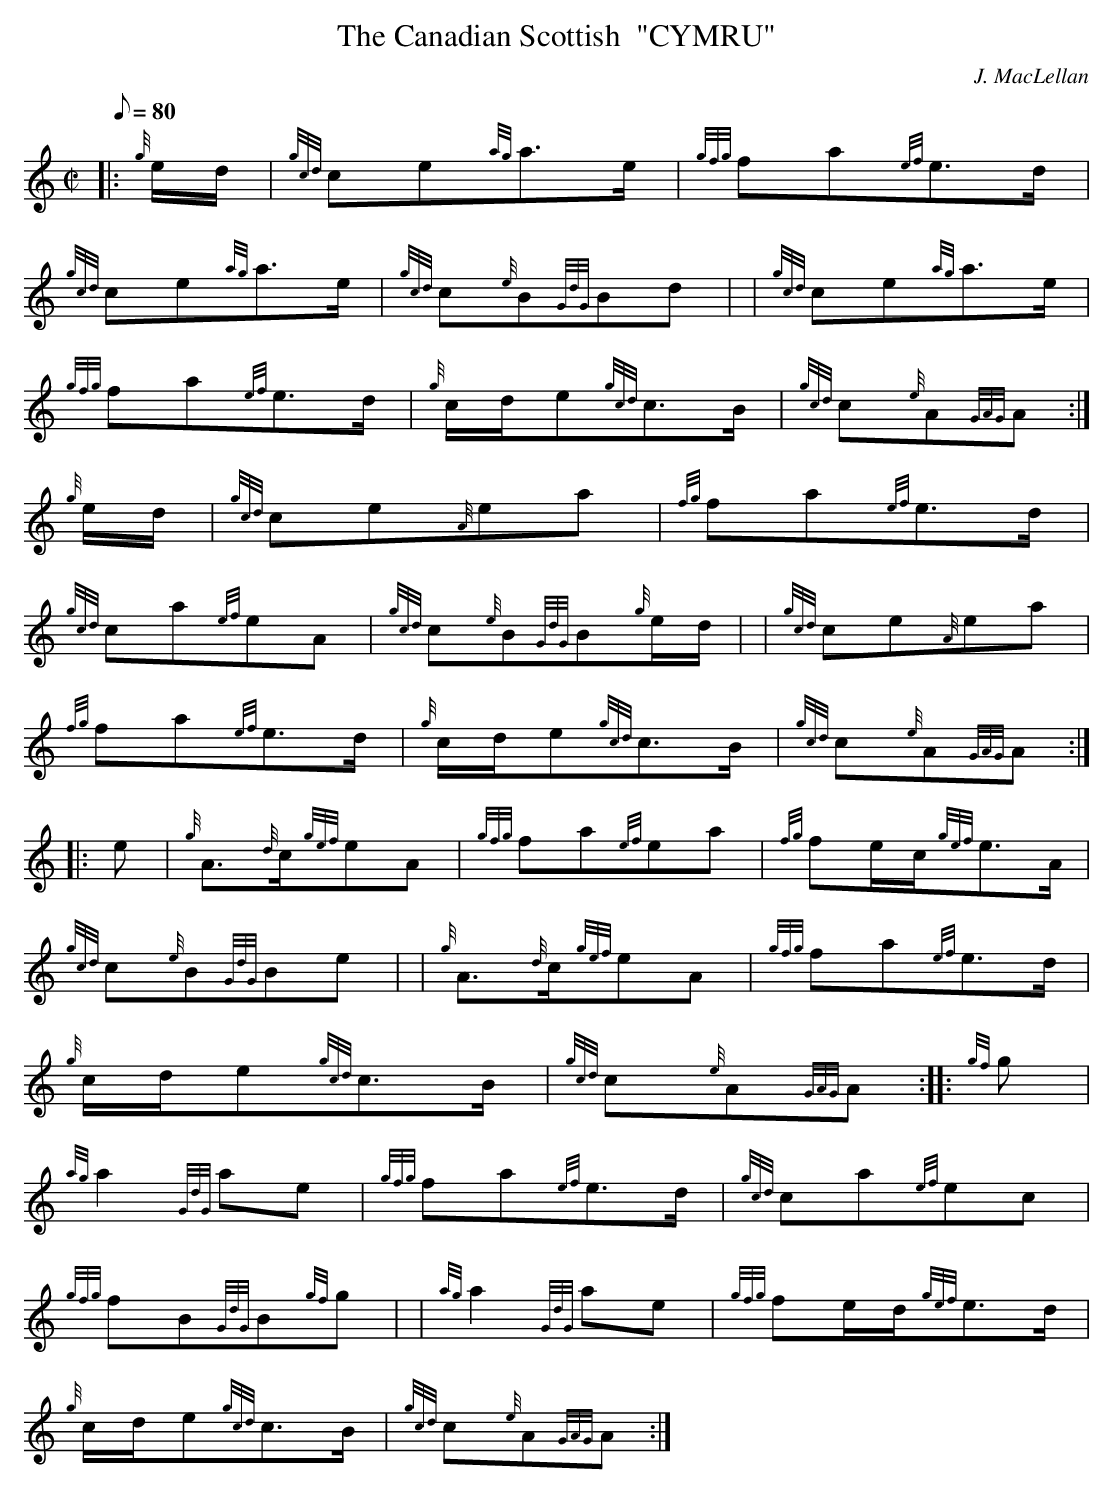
X:1
T:The Canadian Scottish  "CYMRU"
M:C|
L:1/8
Q:80
C:J. MacLellan
K:HP
|: {g}e/2d/2 | \
{gcd}ce{ag}a3/2e/2 | \
{gfg}fa{ef}e3/2d/2 |
{gcd}ce{ag}a3/2e/2 | \
{gcd}c{e}B{GdG}Bd | | \
{gcd}ce{ag}a3/2e/2 |
{gfg}fa{ef}e3/2d/2 | \
{g}c/2d/2e{gcd}c3/2B/2 | \
{gcd}c{e}A{GAG}A :|
{g}e/2d/2 | \
{gcd}ce{A}ea | \
{fg}fa{ef}e3/2d/2 |
{gcd}ca{ef}eA | \
{gcd}c{e}B{GdG}B{g}e/2d/2 | | \
{gcd}ce{A}ea |
{fg}fa{ef}e3/2d/2 | \
{g}c/2d/2e{gcd}c3/2B/2 | \
{gcd}c{e}A{GAG}A ::
e | \
{g}A3/2{d}c/2{gef}eA | \
{gfg}fa{ef}ea | \
{fg}fe/2c/2{gef}e3/2A/2 |
{gcd}c{e}B{GdG}Be | | \
{g}A3/2{d}c/2{gef}eA | \
{gfg}fa{ef}e3/2d/2 |
{g}c/2d/2e{gcd}c3/2B/2 | \
{gcd}c{e}A{GAG}A :: \
{gf}g |
{ag}a2{GdG}ae | \
{gfg}fa{ef}e3/2d/2 | \
{gcd}ca{ef}ec |
{gfg}fB{GdG}B{gf}g | | \
{ag}a2{GdG}ae | \
{gfg}fe/2d/2{gef}e3/2d/2 |
{g}c/2d/2e{gcd}c3/2B/2 | \
{gcd}c{e}A{GAG}A :|
